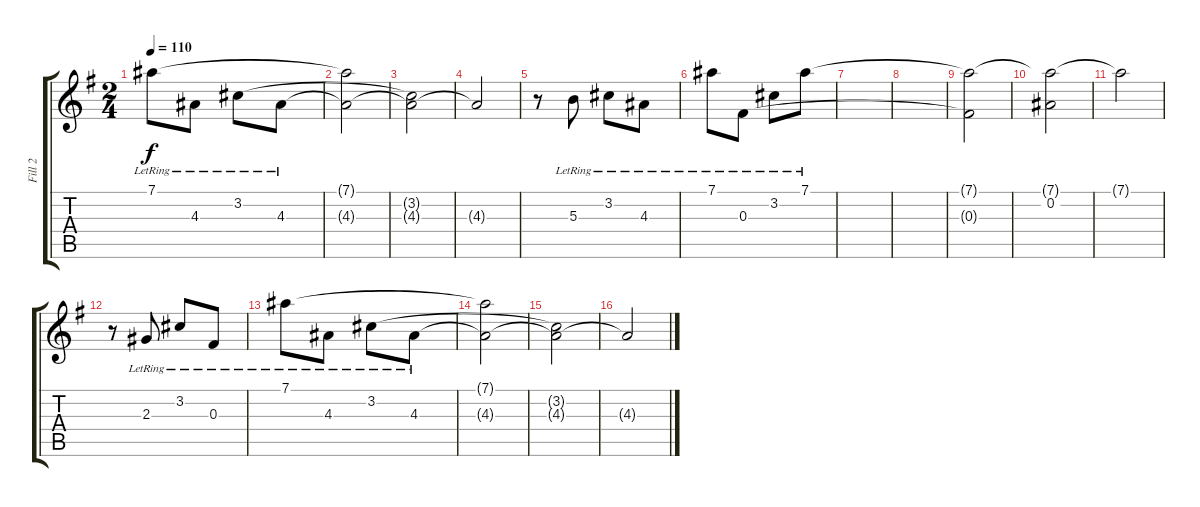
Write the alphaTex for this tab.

\track ("Fill 2" "Fill 2") {instrument acousticguitarsteel}
\staff {score tabs}
\tuning (Eb4 Bb3 Gb3 Db3 Ab2 Eb2) {hide}
\ts (2 4)
\tempo 110
\clef g2
\ks g
7.1{lr}.8{dy f} 4.3{lr}.8 3.2{lr}.8 4.3{lr}.8 |
(7.1{t} 4.3{t}).2 |
(3.2{t} 4.3{t}).2 |
4.3{t}.2 |
r.8 5.3{lr}.8 3.2{lr}.8 4.3{lr}.8 |
7.1{lr}.8 0.3{lr}.8 3.2{lr}.8 7.1{lr}.8 |
|
|
(7.1{t} 0.3{t}).2 |
(7.1{t} 0.2).2 |
7.1{t}.2 |
r.8 2.3{lr}.8 3.2{lr}.8 0.3{lr}.8 |
7.1{lr}.8 4.3{lr}.8 3.2{lr}.8 4.3{lr}.8 |
(7.1{t} 4.3{t}).2 |
(3.2{t} 4.3{t}).2 |
4.3{t}.2
